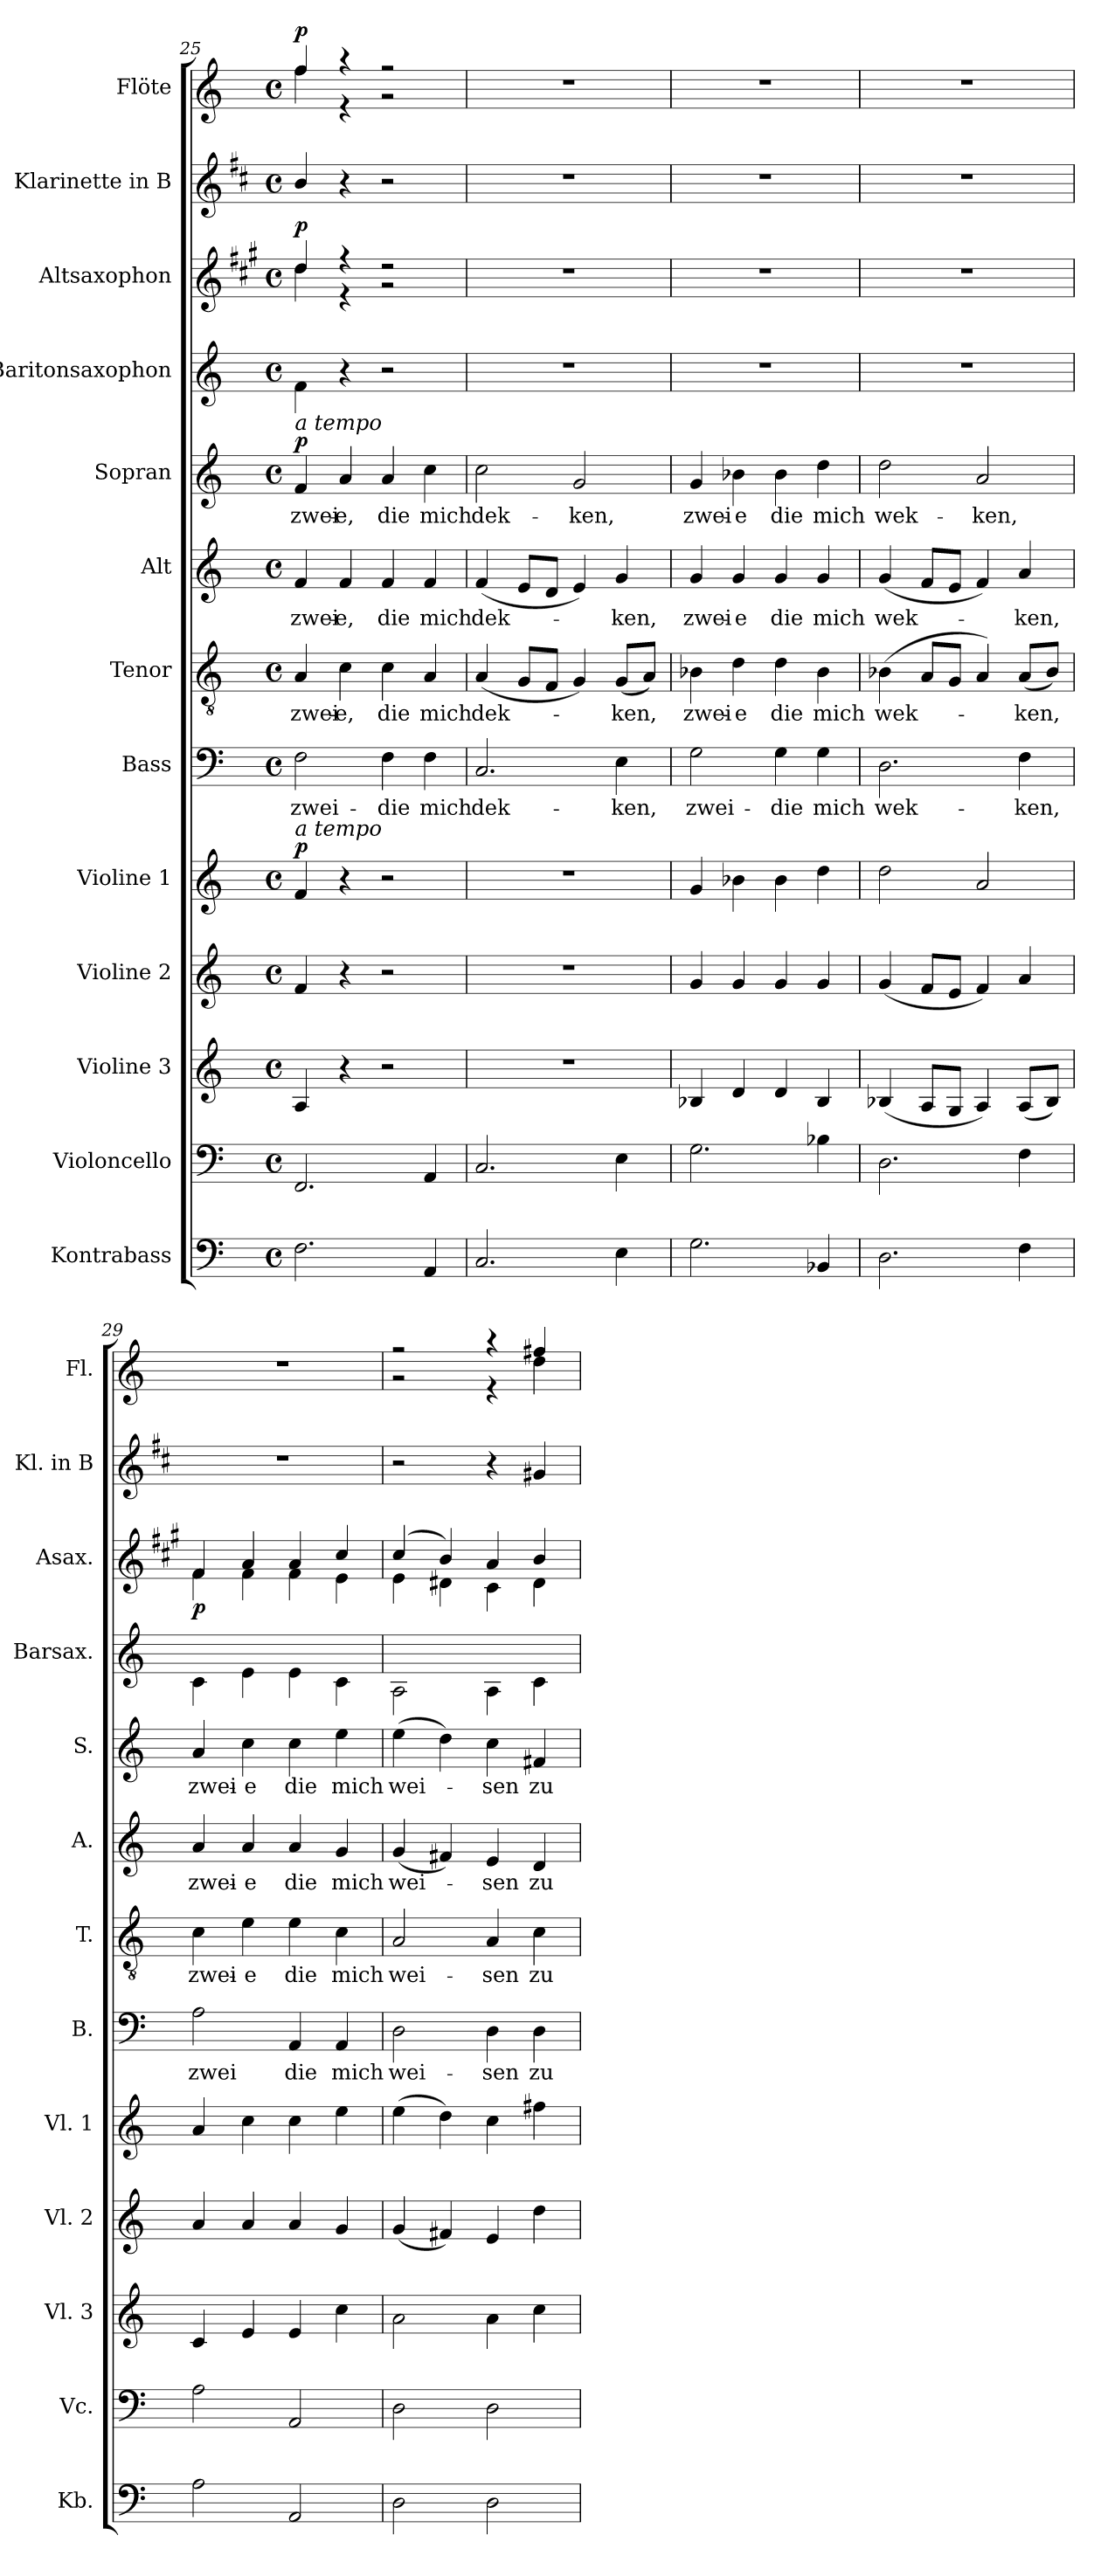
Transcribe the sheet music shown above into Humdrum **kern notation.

**kern	**kern	**kern	**kern	**kern	**dynam	**kern	**text	**kern	**text	**kern	**text	**kern	**text	**dynam	**kern	**kern	**dynam	**kern	**kern	**dynam
*part13	*part12	*part11	*part10	*part9	*part9	*part8	*part8	*part7	*part7	*part6	*part6	*part5	*part5	*part5	*part4	*part3	*part3	*part2	*part1	*part1
*staff13	*staff12	*staff11	*staff10	*staff9	*staff9	*staff8	*staff8	*staff7	*staff7	*staff6	*staff6	*staff5	*staff5	*staff5	*staff4	*staff3	*staff3	*staff2	*staff1	*staff1
*I"Kontrabass	*I"Violoncello	*I"Violine 3	*I"Violine 2	*I"Violine 1	*	*I"Bass	*	*I"Tenor	*	*I"Alt	*	*I"Sopran	*	*	*I"Baritonsaxophon	*I"Altsaxophon	*	*I"Klarinette in B	*I"Flöte	*
*I'Kb.	*I'Vc.	*I'Vl. 3	*I'Vl. 2	*I'Vl. 1	*	*I'B.	*	*I'T.	*	*I'A.	*	*I'S.	*	*	*I'Barsax.	*I'Asax.	*	*I'Kl. in B	*I'Fl.	*
*clefF4	*clefF4	*clefG2	*clefG2	*clefG2	*	*clefF4	*	*clefGv2	*	*clefG2	*	*clefG2	*	*	*clefG2	*clefG2	*	*clefG2	*clefG2	*
*ITrd7c12	*	*	*	*	*	*	*	*	*	*	*	*	*	*	*ITrd12c21	*ITrd5c9	*	*ITrd1c2	*	*
*k[]	*k[]	*k[]	*k[]	*k[]	*	*k[]	*	*k[]	*	*k[]	*	*k[]	*	*	*k[]	*k[]	*	*k[]	*k[]	*
*M4/4	*M4/4	*M4/4	*M4/4	*M4/4	*	*M4/4	*	*M4/4	*	*M4/4	*	*M4/4	*	*	*M4/4	*M4/4	*	*M4/4	*M4/4	*
*met(c)	*met(c)	*met(c)	*met(c)	*met(c)	*	*met(c)	*	*met(c)	*	*met(c)	*	*met(c)	*	*	*met(c)	*met(c)	*	*met(c)	*met(c)	*
=25	=25	=25	=25	=25	=25	=25	=25	=25	=25	=25	=25	=25	=25	=25	=25	=25	=25	=25	=25	=25
!	!	!	!	!	!	!	!	!	!	!	!	!	!	!	!	!	!	!	!LO:TX:a:i:t=a tempo	!
!	!	!	!	!	!	!	!	!	!	!	!	!	!	!	!	!LO:TX:a:i:t=a tempo	!	!	!	!
!	!	!	!	!	!	!	!	!	!	!	!	!LO:TX:a:i:t=a tempo	!	!	!	!	!	!	!	!
!	!	!	!	!LO:TX:a:i:t=a tempo	!	!	!	!	!	!	!	!	!	!	!	!	!	!	!	!
!	!	!	!	!	!LO:DY:a	!	!LO:LY:b	!	!LO:LY:b	!	!LO:LY:b	!	!LO:LY:b	!LO:DY:a	!	!	!LO:DY:a	!	!	!LO:DY:a
*	*	*	*	*	*	*	*	*	*	*	*	*	*	*	*	*^	*	*	*^	*
2.FF\	2.FF/	4A/	4f/	4f/	p	2F\	zwei-	4A/	zwei-	4f/	zwei-	4f/	zwei-	p	4F\	4f/	4f\	p	4a/	4ff/	4ff\	p
!	!	!	!	!	!	!	!	!	!LO:LY:b	!	!LO:LY:b	!	!LO:LY:b	!	!	!	!	!	!	!	!	!
.	.	4r	4r	4r	.	.	.	4c\	-e,	4f/	-e,	4a/	-e,	.	4r	4r	4r	.	4r	4r	4r	.
!	!	!	!	!	!	!	!LO:LY:b	!	!LO:LY:b	!	!LO:LY:b	!	!LO:LY:b	!	!	!	!	!	!	!	!	!
.	.	2r	2r	2r	.	4F\	-die	4c\	die	4f/	die	4a/	die	.	2r	2r	2r	.	2r	2r	2r	.
!	!	!	!	!	!	!	!LO:LY:b	!	!LO:LY:b	!	!LO:LY:b	!	!LO:LY:b	!	!	!	!	!	!	!	!	!
4AAA/	4AA/	.	.	.	.	4F\	mich	4A/	mich	4f/	mich	4cc\	mich	.	.	.	.	.	.	.	.	.
*	*	*	*	*	*	*	*	*	*	*	*	*	*	*	*	*v	*v	*	*	*v	*v	*
=26	=26	=26	=26	=26	=26	=26	=26	=26	=26	=26	=26	=26	=26	=26	=26	=26	=26	=26	=26	=26
!	!	!	!	!	!	!	!LO:LY:b	!	!LO:LY:b	!	!LO:LY:b	!	!LO:LY:b	!	!	!	!	!	!	!
2.CC/	2.C/	1r	1r	1r	.	2.C/	dek-	(<4A/	dek-	(<4f/	dek-	2cc\	dek-	.	1r	1r	.	1r	1r	.
.	.	.	.	.	.	.	.	8G/L	.	8e/L	.	.	.	.	.	.	.	.	.	.
.	.	.	.	.	.	.	.	8F/J	.	8d/J	.	.	.	.	.	.	.	.	.	.
!	!	!	!	!	!	!	!	!	!	!	!	!	!LO:LY:b	!	!	!	!	!	!	!
.	.	.	.	.	.	.	.	4G/)	.	4e/)	.	2g/	-ken,	.	.	.	.	.	.	.
!	!	!	!	!	!	!	!LO:LY:b	!	!LO:LY:b	!	!LO:LY:b	!	!	!	!	!	!	!	!	!
4EE\	4E\	.	.	.	.	4E\	-ken,	(<8G/L	-ken,	4g/	-ken,	.	.	.	.	.	.	.	.	.
.	.	.	.	.	.	.	.	8A/J)	.	.	.	.	.	.	.	.	.	.	.	.
=27	=27	=27	=27	=27	=27	=27	=27	=27	=27	=27	=27	=27	=27	=27	=27	=27	=27	=27	=27	=27
!	!	!	!	!	!	!	!LO:LY:b	!	!LO:LY:b	!	!LO:LY:b	!	!LO:LY:b	!	!	!	!	!	!	!
2.GG\	2.G\	4B-X/	4g/	4g/	.	2G\	zwei-	4B-X\	zwei-	4g/	zwei-	4g/	zwei-	.	1r	1r	.	1r	1r	.
!	!	!	!	!	!	!	!	!	!LO:LY:b	!	!LO:LY:b	!	!LO:LY:b	!	!	!	!	!	!	!
.	.	4d/	4g/	4b-X\	.	.	.	4d\	-e	4g/	-e	4b-X\	-e	.	.	.	.	.	.	.
!	!	!	!	!	!	!	!LO:LY:b	!	!LO:LY:b	!	!LO:LY:b	!	!LO:LY:b	!	!	!	!	!	!	!
.	.	4d/	4g/	4b-\	.	4G\	-die	4d\	die	4g/	die	4b-\	die	.	.	.	.	.	.	.
!	!	!	!	!	!	!	!LO:LY:b	!	!LO:LY:b	!	!LO:LY:b	!	!LO:LY:b	!	!	!	!	!	!	!
4BBB-X/	4B-X\	4B-/	4g/	4dd\	.	4G\	mich	4B-\	mich	4g/	mich	4dd\	mich	.	.	.	.	.	.	.
=28	=28	=28	=28	=28	=28	=28	=28	=28	=28	=28	=28	=28	=28	=28	=28	=28	=28	=28	=28	=28
!	!	!	!	!	!	!	!LO:LY:b	!	!LO:LY:b	!	!LO:LY:b	!	!LO:LY:b	!	!	!	!	!	!	!
2.DD\	2.D\	(>4B-X/	(4g/	2dd\	.	2.D\	wek-	(>4B-X\	wek-	(4g/	wek-	2dd\	wek-	.	1r	1r	.	1r	1r	.
.	.	8A/L	8f/L	.	.	.	.	8A/L	.	8f/L	.	.	.	.	.	.	.	.	.	.
.	.	8G/J	8e/J	.	.	.	.	8G/J	.	8e/J	.	.	.	.	.	.	.	.	.	.
!	!	!	!	!	!	!	!	!	!	!	!	!	!LO:LY:b	!	!	!	!	!	!	!
.	.	4A/)	4f/)	2a/	.	.	.	4A/)	.	4f/)	.	2a/	-ken,	.	.	.	.	.	.	.
!	!	!	!	!	!	!	!LO:LY:b	!	!LO:LY:b	!	!LO:LY:b	!	!	!	!	!	!	!	!	!
4FF\	4F\	(<8A/L	4a/	.	.	4F\	-ken,	(<8A/L	-ken,	4a/	-ken,	.	.	.	.	.	.	.	.	.
.	.	8B-/J)	.	.	.	.	.	8B-/J)	.	.	.	.	.	.	.	.	.	.	.	.
=29	=29	=29	=29	=29	=29	=29	=29	=29	=29	=29	=29	=29	=29	=29	=29	=29	=29	=29	=29	=29
!	!	!	!	!	!	!	!LO:LY:b	!	!LO:LY:b	!	!LO:LY:b	!	!LO:LY:b	!	!	!	!LO:DY:b	!	!	!
*	*	*	*	*	*	*	*	*	*	*	*	*	*	*	*	*^	*	*	*	*
2AA\	2A\	4c/	4a/	4a/	.	2A\	zwei	4c\	zwei-	4a/	zwei-	4a/	zwei-	.	4C\	4A/	4A\	p	1r	1r	.
!	!	!	!	!	!	!	!	!	!LO:LY:b	!	!LO:LY:b	!	!LO:LY:b	!	!	!	!	!	!	!	!
.	.	4e/	4a/	4cc\	.	.	.	4e\	-e	4a/	-e	4cc\	-e	.	4E\	4c/	4A\	.	.	.	.
!	!	!	!	!	!	!	!LO:LY:b	!	!LO:LY:b	!	!LO:LY:b	!	!LO:LY:b	!	!	!	!	!	!	!	!
2AAA/	2AA/	4e/	4a/	4cc\	.	4AA/	-die	4e\	die	4a/	die	4cc\	die	.	4E\	4c/	4A\	.	.	.	.
!	!	!	!	!	!	!	!LO:LY:b	!	!LO:LY:b	!	!LO:LY:b	!	!LO:LY:b	!	!	!	!	!	!	!	!
.	.	4cc\	4g/	4ee\	.	4AA/	mich	4c\	mich	4g/	mich	4ee\	mich	.	4C\	4e/	4G\	.	.	.	.
=30	=30	=30	=30	=30	=30	=30	=30	=30	=30	=30	=30	=30	=30	=30	=30	=30	=30	=30	=30	=30	=30
!	!	!	!	!	!	!	!LO:LY:b	!	!LO:LY:b	!	!LO:LY:b	!	!LO:LY:b	!	!	!	!	!	!	!	!
*	*	*	*	*	*	*	*	*	*	*	*	*	*	*	*	*	*	*	*	*^	*
2DD\	2D\	2a\	(<4g/	(>4ee\	.	2D\	wei-	2A/	wei-	(<4g/	wei-	(>4ee\	wei-	.	2AA\	(>4e/	4G\	.	2r	2r	2r	.
.	.	.	4f#X/)	4dd\)	.	.	.	.	.	4f#X/)	.	4dd\)	.	.	.	4d/)	4F#X\	.	.	.	.	.
!	!	!	!	!	!	!	!LO:LY:b	!	!LO:LY:b	!	!LO:LY:b	!	!LO:LY:b	!	!	!	!	!	!	!	!	!
2DD\	2D\	4a\	4e/	4cc\	.	4D\	-sen	4A/	-sen	4e/	-sen	4cc\	-sen	.	4AA\	4c/	4E\	.	4r	4r	4r	.
!	!	!	!	!	!	!	!LO:LY:b	!	!LO:LY:b	!	!LO:LY:b	!	!LO:LY:b	!	!	!	!	!	!	!	!	!
.	.	4cc\	4dd\	4ff#X\	.	4D\	zu	4c\	zu	4d/	zu	4f#X/	zu	.	4C\	4d/	4F#\	.	4f#X/	4ff#X/	4dd\	.
*	*	*	*	*	*	*	*	*	*	*	*	*	*	*	*	*v	*v	*	*	*v	*v	*
=	=	=	=	=	=	=	=	=	=	=	=	=	=	=	=	=	=	=	=	=
*-	*-	*-	*-	*-	*-	*-	*-	*-	*-	*-	*-	*-	*-	*-	*-	*-	*-	*-	*-	*-
